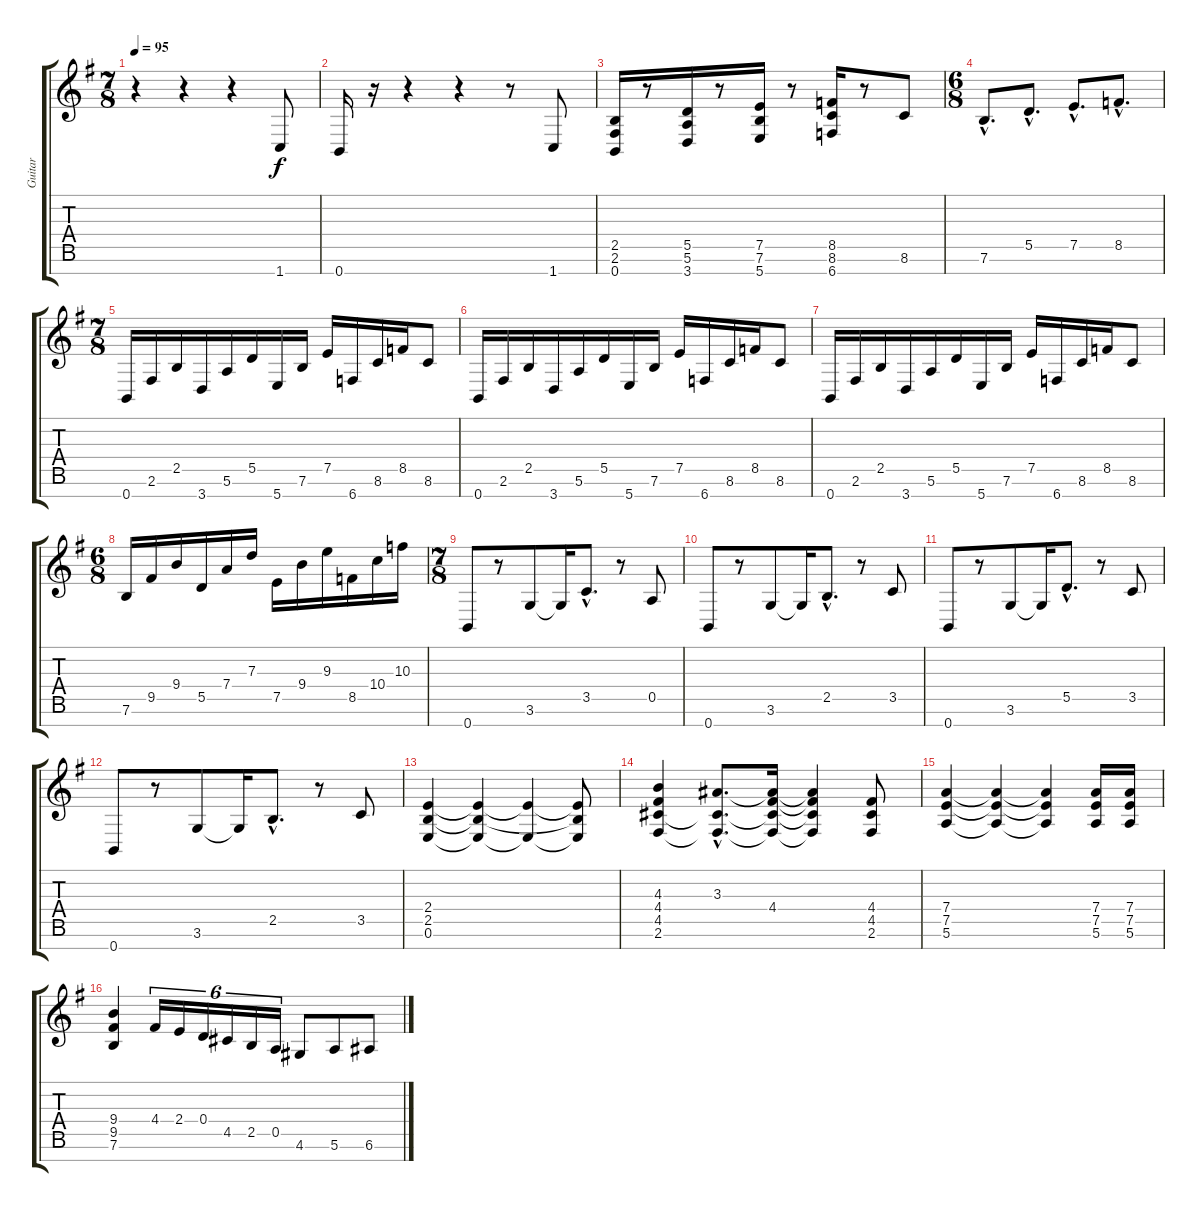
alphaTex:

\track ("Guitar" "Guitar") {instrument distortionguitar}
\staff {score tabs}
\tuning (E4 B3 G3 D3 A2 E2 B1) {hide}
\ts (7 8)
\tempo 95
\clef g2
\ks eminor
r.4{dy f instrument distortionguitar} r.4 r.4 1.7.8 |
0.7.16 r.16 r.4 r.4 r.8 1.7.8 |
(2.5 2.6 0.7).16 r.8 (5.5 5.6 3.7).16 r.8 (7.5 7.6 5.7).16 r.8 (8.5 8.6 6.7).16 r.8 8.6.8 |
\ts (6 8)
7.6{hac}.8{d} 5.5{hac}.8{d} 7.5{hac}.8{d} 8.5{hac}.8{d} |
\ts (7 8)
0.7.16 2.6.16 2.5.16 3.7.16 5.6.16 5.5.16 5.7.16 7.6.16 7.5.16 6.7.16 8.6.16 8.5.16 8.6.8 |
0.7.16 2.6.16 2.5.16 3.7.16 5.6.16 5.5.16 5.7.16 7.6.16 7.5.16 6.7.16 8.6.16 8.5.16 8.6.8 |
0.7.16 2.6.16 2.5.16 3.7.16 5.6.16 5.5.16 5.7.16 7.6.16 7.5.16 6.7.16 8.6.16 8.5.16 8.6.8 |
\ts (6 8)
7.6.16 9.5.16 9.4.16 5.5.16 7.4.16 7.3.16 7.5.16 9.4.16 9.3.16 8.5.16 10.4.16 10.3.16 |
\ts (7 8)
0.7.8 r.8 3.6.8 3.6{t}.16 3.5{hac}.8{d} r.8 0.5.8 |
0.7.8 r.8 3.6.8 3.6{t}.16 2.5{hac}.8{d} r.8 3.5.8 |
0.7.8 r.8 3.6.8 3.6{t}.16 5.5{hac}.8{d} r.8 3.5.8 |
0.7.8 r.8 3.6.8 3.6{t}.16 2.5{hac}.8{d} r.8 3.5.8 |
(2.4 2.5 0.6).4 (2.4{t} 2.5{t} 0.6{t}).4 (2.4{t} 0.6{t}).4 (2.4{t} 2.5{t} 0.6{t}).8 |
(4.3 4.4 4.5 2.6).4 (3.3{hac} 4.5{hac t} 2.6{hac t}).8{d} (3.3{t} 4.4 4.5{t} 2.6{t}).16 (3.3{t} 4.4{t} 4.5{t} 2.6{t}).4 (4.4 4.5 2.6).8 |
(7.4 7.5 5.6).4 (7.4{t} 7.5{t} 5.6{t}).4 (7.4{t} 7.5{t} 5.6{t}).4 (7.4 7.5 5.6).16 (7.4 7.5 5.6).16 |
(9.4 9.5 7.6).4 4.4.16{tu (6 4)} 2.4.16{tu (6 4)} 0.4.16{tu (6 4)} 4.5.16{tu (6 4)} 2.5.16{tu (6 4)} 0.5.16{tu (6 4)} 4.6.8 5.6.8 6.6.8
